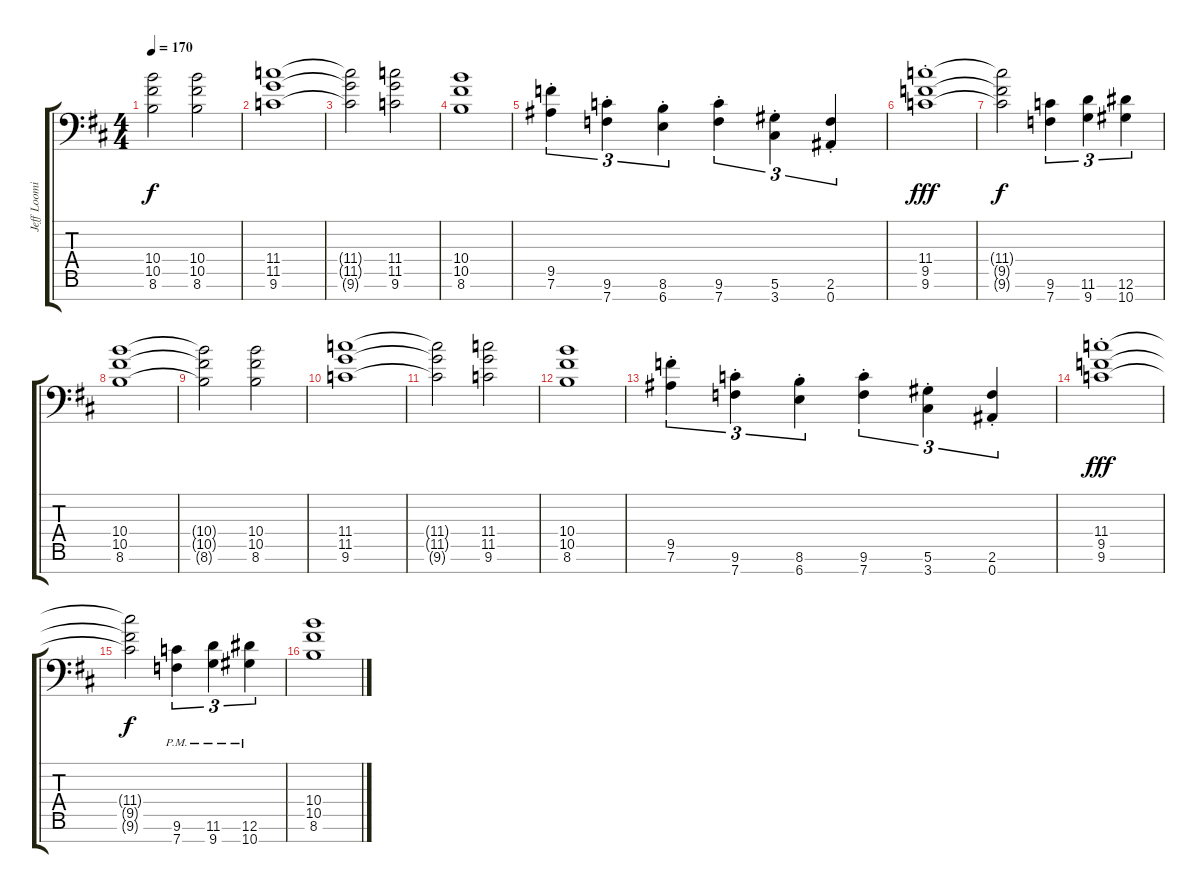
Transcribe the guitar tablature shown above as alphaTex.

\track ("Jeff Loomis Rhythm" "Jeff Loomi") {instrument distortionguitar}
\staff {score tabs}
\tuning (Eb4 Bb3 Gb3 Db3 Ab2 Eb2 Bb1) {hide}
\ts (4 4)
\tempo 170
\clef f4
\ks d
(10.4{t} 10.5{t} 8.6{t}).2{dy f} (10.4 10.5 8.6).2 |
(11.4 11.5 9.6).1 |
(11.4{t} 11.5{t} 9.6{t}).2 (11.4 11.5 9.6).2 |
(10.4 10.5 8.6).1 |
(9.5{st} 7.6{st}).4{tu (3 2)} (9.6{st} 7.7{st}).4{tu (3 2)} (8.6{st} 6.7{st}).4{tu (3 2)} (9.6{st} 7.7{st}).4{tu (3 2)} (5.6{st} 3.7{st}).4{tu (3 2)} (2.6{st} 0.7{st}).4{tu (3 2)} |
(11.4 9.5{st} 9.6).1{dy fff} |
(11.4{t} 9.5{t} 9.6{t}).2{dy f} (9.6 7.7).4{tu (3 2)} (11.6 9.7).4{tu (3 2)} (12.6 10.7).4{tu (3 2)} |
(10.4 10.5 8.6).1 |
(10.4{t} 10.5{t} 8.6{t}).2 (10.4 10.5 8.6).2 |
(11.4 11.5 9.6).1 |
(11.4{t} 11.5{t} 9.6{t}).2 (11.4 11.5 9.6).2 |
(10.4 10.5 8.6).1 |
(9.5{st} 7.6{st}).4{tu (3 2)} (9.6{st} 7.7{st}).4{tu (3 2)} (8.6{st} 6.7{st}).4{tu (3 2)} (9.6{st} 7.7{st}).4{tu (3 2)} (5.6{st} 3.7{st}).4{tu (3 2)} (2.6{st} 0.7{st}).4{tu (3 2)} |
(11.4 9.5{st} 9.6).1{dy fff} |
(11.4{t} 9.5{t} 9.6{t}).2{dy f} (9.6{pm} 7.7{pm}).4{tu (3 2)} (11.6{pm} 9.7{pm}).4{tu (3 2)} (12.6{pm} 10.7{pm}).4{tu (3 2)} |
(10.4 10.5 8.6).1
